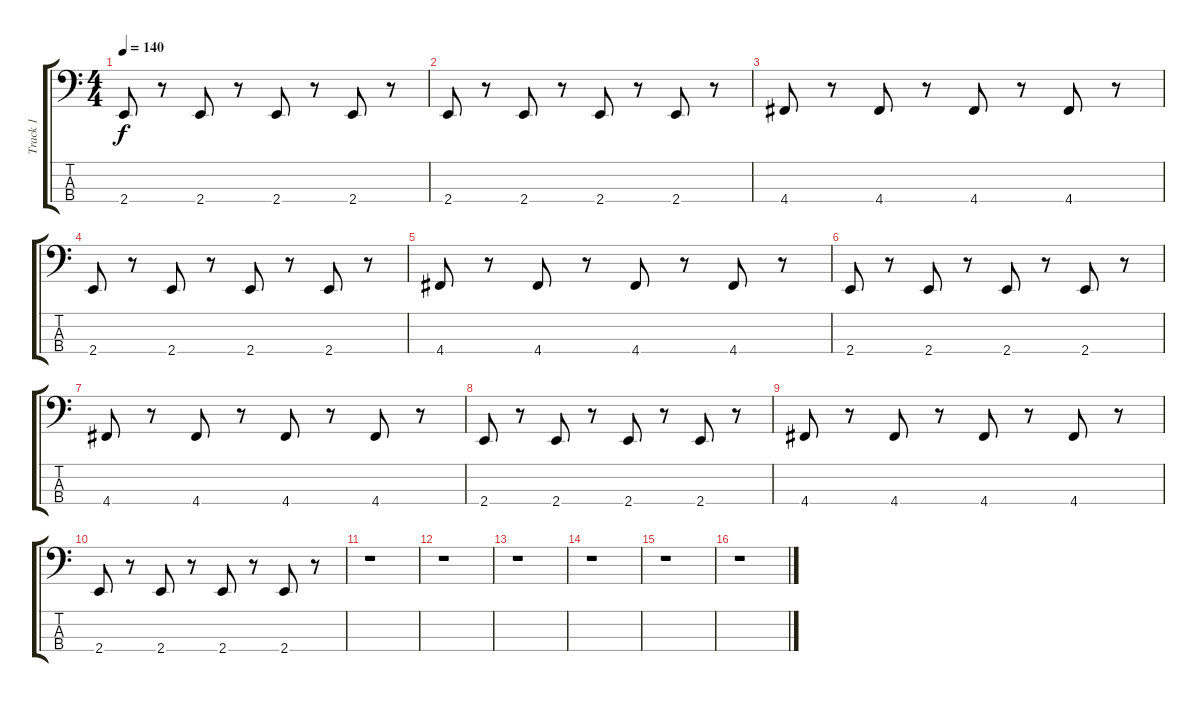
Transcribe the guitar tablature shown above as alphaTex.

\track ("Track 1" "Track 1") {instrument electricbassfinger}
\staff {score tabs}
\tuning (G2 D2 A1 D1) {hide}
\ts (4 4)
\tempo 140
\clef f4
\ks c
2.4.8{dy f} r.8 2.4.8 r.8 2.4.8 r.8 2.4.8 r.8 |
2.4.8 r.8 2.4.8 r.8 2.4.8 r.8 2.4.8 r.8 |
4.4.8 r.8 4.4.8 r.8 4.4.8 r.8 4.4.8 r.8 |
2.4.8 r.8 2.4.8 r.8 2.4.8 r.8 2.4.8 r.8 |
4.4.8 r.8 4.4.8 r.8 4.4.8 r.8 4.4.8 r.8 |
2.4.8 r.8 2.4.8 r.8 2.4.8 r.8 2.4.8 r.8 |
4.4.8 r.8 4.4.8 r.8 4.4.8 r.8 4.4.8 r.8 |
2.4.8 r.8 2.4.8 r.8 2.4.8 r.8 2.4.8 r.8 |
4.4.8 r.8 4.4.8 r.8 4.4.8 r.8 4.4.8 r.8 |
2.4.8 r.8 2.4.8 r.8 2.4.8 r.8 2.4.8 r.8 |
r.1 |
r.1 |
r.1 |
r.1 |
r.1 |
r.1
